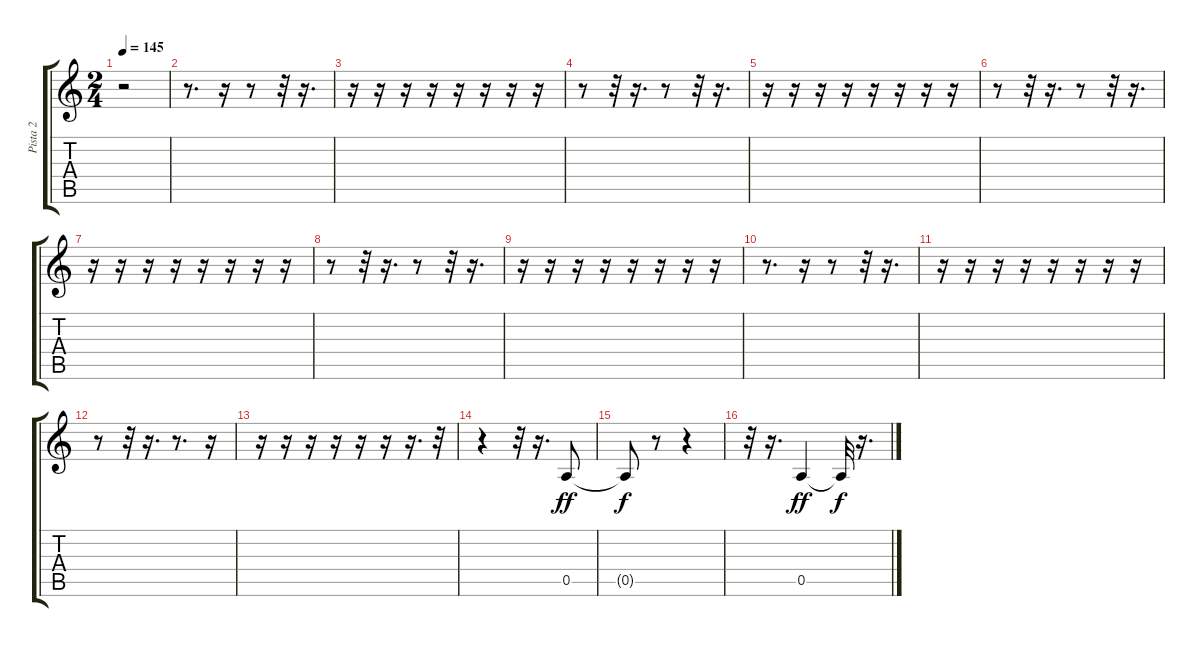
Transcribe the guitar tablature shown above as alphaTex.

\track ("Pista 2" "Pista 2") {instrument electricbassfinger}
\staff {score tabs}
\tuning (E4 B3 G3 D3 A2 E2) {hide}
\ts (2 4)
\tempo 145
\clef g2
\ks c
r.2{dy f} |
r.8{d} r.16 r.8 r.32 r.16{d} |
r.16 r.16 r.16 r.16 r.16 r.16 r.16 r.16 |
r.8 r.32 r.16{d} r.8 r.32 r.16{d} |
r.16 r.16 r.16 r.16 r.16 r.16 r.16 r.16 |
r.8 r.32 r.16{d} r.8 r.32 r.16{d} |
r.16 r.16 r.16 r.16 r.16 r.16 r.16 r.16 |
r.8 r.32 r.16{d} r.8 r.32 r.16{d} |
r.16 r.16 r.16 r.16 r.16 r.16 r.16 r.16 |
r.8{d} r.16 r.8 r.32 r.16{d} |
r.16 r.16 r.16 r.16 r.16 r.16 r.16 r.16 |
r.8 r.32 r.16{d} r.8{d} r.16 |
r.16 r.16 r.16 r.16 r.16 r.16 r.16{d} r.32 |
r.4 r.32 r.16{d} 0.5.8{dy ff} |
0.5{t}.8{dy f} r.8 r.4 |
r.32 r.16{d} 0.5.4{dy ff} 0.5{t}.32{dy f} r.16{d}
